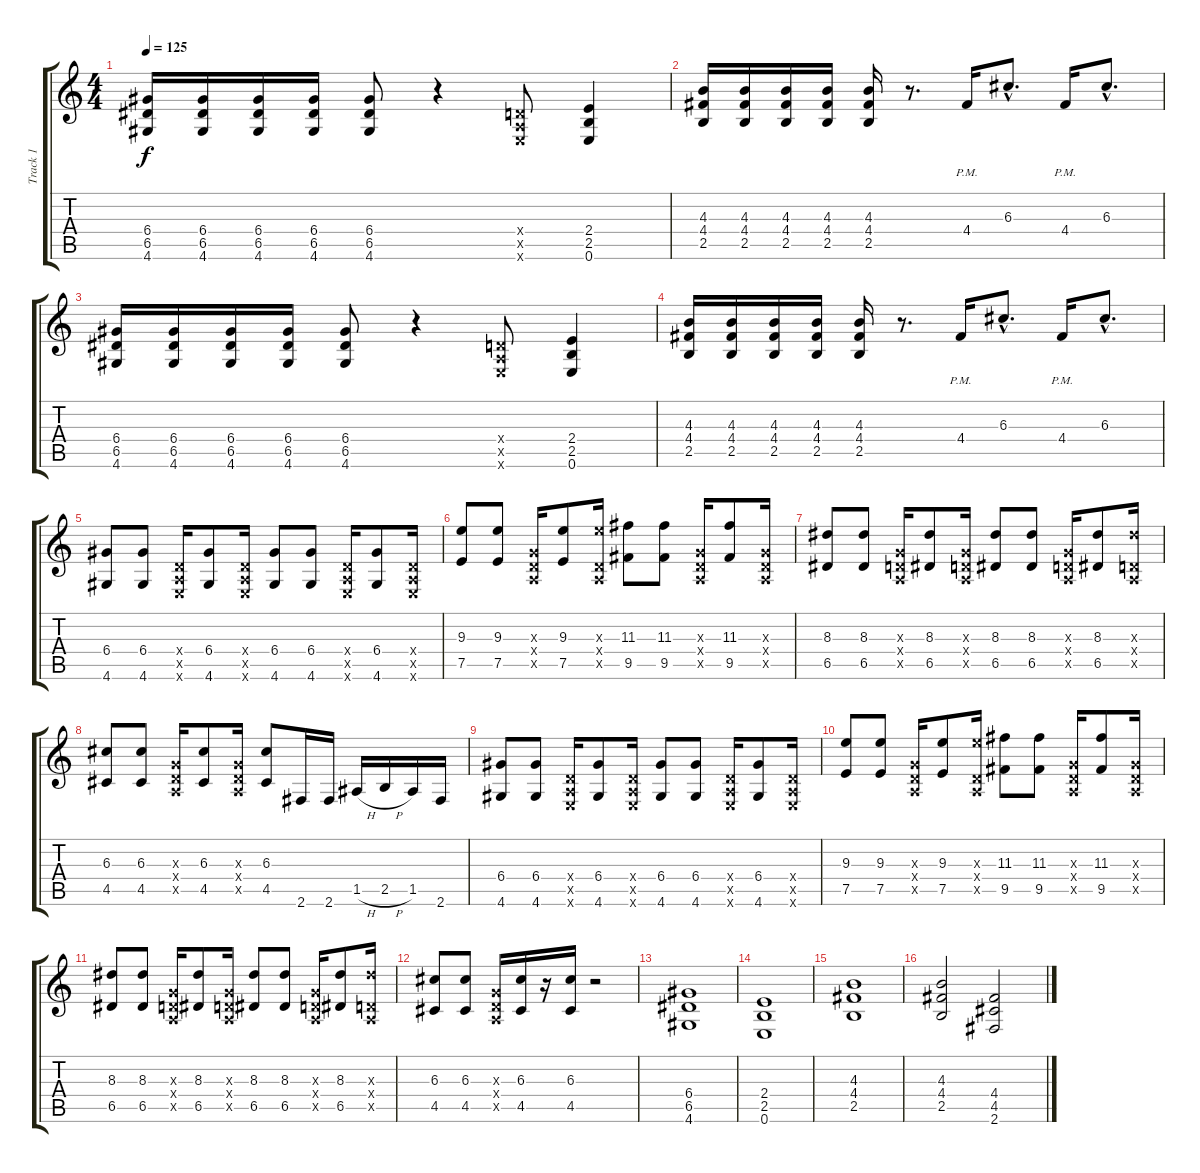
\track ("Track 1" "Track 1") {instrument distortionguitar}
\staff {score tabs}
\tuning (E4 B3 G3 D3 A2 E2) {hide}
\ts (4 4)
\tempo 125
\clef g2
\ks c
(6.4 6.5 4.6).16{dy f instrument distortionguitar} (6.4 6.5 4.6).16 (6.4 6.5 4.6).16 (6.4 6.5 4.6).16 (6.4 6.5 4.6).8 r.4 (0.4{x} 0.5{x} 0.6{x}).8 (2.4 2.5 0.6).4 |
(4.3 4.4 2.5).16 (4.3 4.4 2.5).16 (4.3 4.4 2.5).16 (4.3 4.4 2.5).16 (4.3 4.4 2.5).16 r.8{d} 4.4{pm}.16 6.3{hac}.8{d} 4.4{pm}.16 6.3{hac}.8{d} |
(6.4 6.5 4.6).16 (6.4 6.5 4.6).16 (6.4 6.5 4.6).16 (6.4 6.5 4.6).16 (6.4 6.5 4.6).8 r.4 (0.4{x} 0.5{x} 0.6{x}).8 (2.4 2.5 0.6).4 |
(4.3 4.4 2.5).16 (4.3 4.4 2.5).16 (4.3 4.4 2.5).16 (4.3 4.4 2.5).16 (4.3 4.4 2.5).16 r.8{d} 4.4{pm}.16 6.3{hac}.8{d} 4.4{pm}.16 6.3{hac}.8{d} |
(6.4 4.6).8 (6.4 4.6).8 (0.4{x} 0.5{x} 0.6{x}).16 (6.4 4.6).8 (0.4{x} 0.5{x} 0.6{x}).16 (6.4 4.6).8 (6.4 4.6).8 (0.4{x} 0.5{x} 0.6{x}).16 (6.4 4.6).8 (0.4{x} 0.5{x} 0.6{x}).16 |
(9.3 7.5).8 (9.3 7.5).8 (0.3{x} 0.4{x} 0.5{x}).16 (9.3 7.5).8 (9.3{x} 0.4{x} 0.5{x}).16 (11.3 9.5).8 (11.3 9.5).8 (0.3{x} 0.4{x} 0.5{x}).16 (11.3 9.5).8 (0.3{x} 0.4{x} 0.5{x}).16 |
(8.3 6.5).8 (8.3 6.5).8 (0.3{x} 0.4{x} 0.5{x}).16 (8.3 6.5).8 (0.3{x} 0.4{x} 0.5{x}).16 (8.3 6.5).8 (8.3 6.5).8 (0.3{x} 0.4{x} 0.5{x}).16 (8.3 6.5).8 (8.3{x} 0.4{x} 0.5{x}).16 |
(6.3 4.5).8 (6.3 4.5).8 (0.3{x} 0.4{x} 0.5{x}).16 (6.3 4.5).8 (0.3{x} 0.4{x} 0.5{x}).16 (6.3 4.5).8 2.6.16 2.6.16 1.5{h}.16 2.5{h}.16 1.5.16 2.6.16 |
(6.4 4.6).8 (6.4 4.6).8 (0.4{x} 0.5{x} 0.6{x}).16 (6.4 4.6).8 (0.4{x} 0.5{x} 0.6{x}).16 (6.4 4.6).8 (6.4 4.6).8 (0.4{x} 0.5{x} 0.6{x}).16 (6.4 4.6).8 (0.4{x} 0.5{x} 0.6{x}).16 |
(9.3 7.5).8 (9.3 7.5).8 (0.3{x} 0.4{x} 0.5{x}).16 (9.3 7.5).8 (9.3{x} 0.4{x} 0.5{x}).16 (11.3 9.5).8 (11.3 9.5).8 (0.3{x} 0.4{x} 0.5{x}).16 (11.3 9.5).8 (0.3{x} 0.4{x} 0.5{x}).16 |
(8.3 6.5).8 (8.3 6.5).8 (0.3{x} 0.4{x} 0.5{x}).16 (8.3 6.5).8 (0.3{x} 0.4{x} 0.5{x}).16 (8.3 6.5).8 (8.3 6.5).8 (0.3{x} 0.4{x} 0.5{x}).16 (8.3 6.5).8 (8.3{x} 0.4{x} 0.5{x}).16 |
(6.3 4.5).8 (6.3 4.5).8 (0.3{x} 0.4{x} 0.5{x}).16 (6.3 4.5).16 r.16 (6.3 4.5).16 r.2 |
(6.4 6.5 4.6).1 |
(2.4 2.5 0.6).1 |
(4.3 4.4 2.5).1 |
(4.3 4.4 2.5).2 (4.4 4.5 2.6).2
